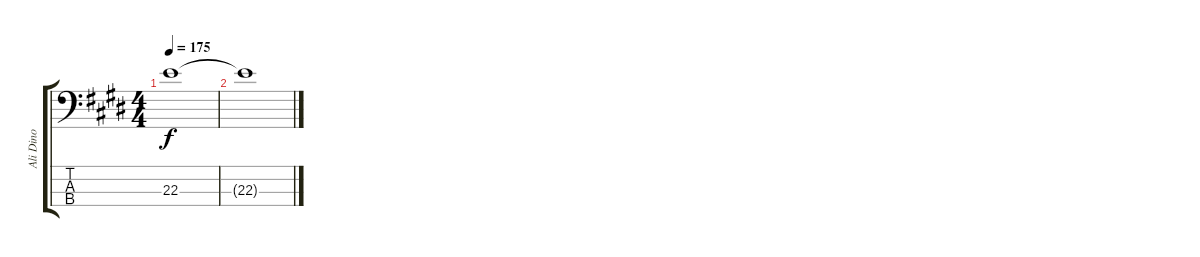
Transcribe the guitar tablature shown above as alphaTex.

\track ("Ali Dino" "Ali Dino") {instrument electricbasspick}
\staff {score tabs}
\tuning (E2 B1 Gb1 B0) {hide}
\ts (4 4)
\tempo 175
\clef f4
\ks e
22.3{t}.1{dy f} |
22.3{t}.1
